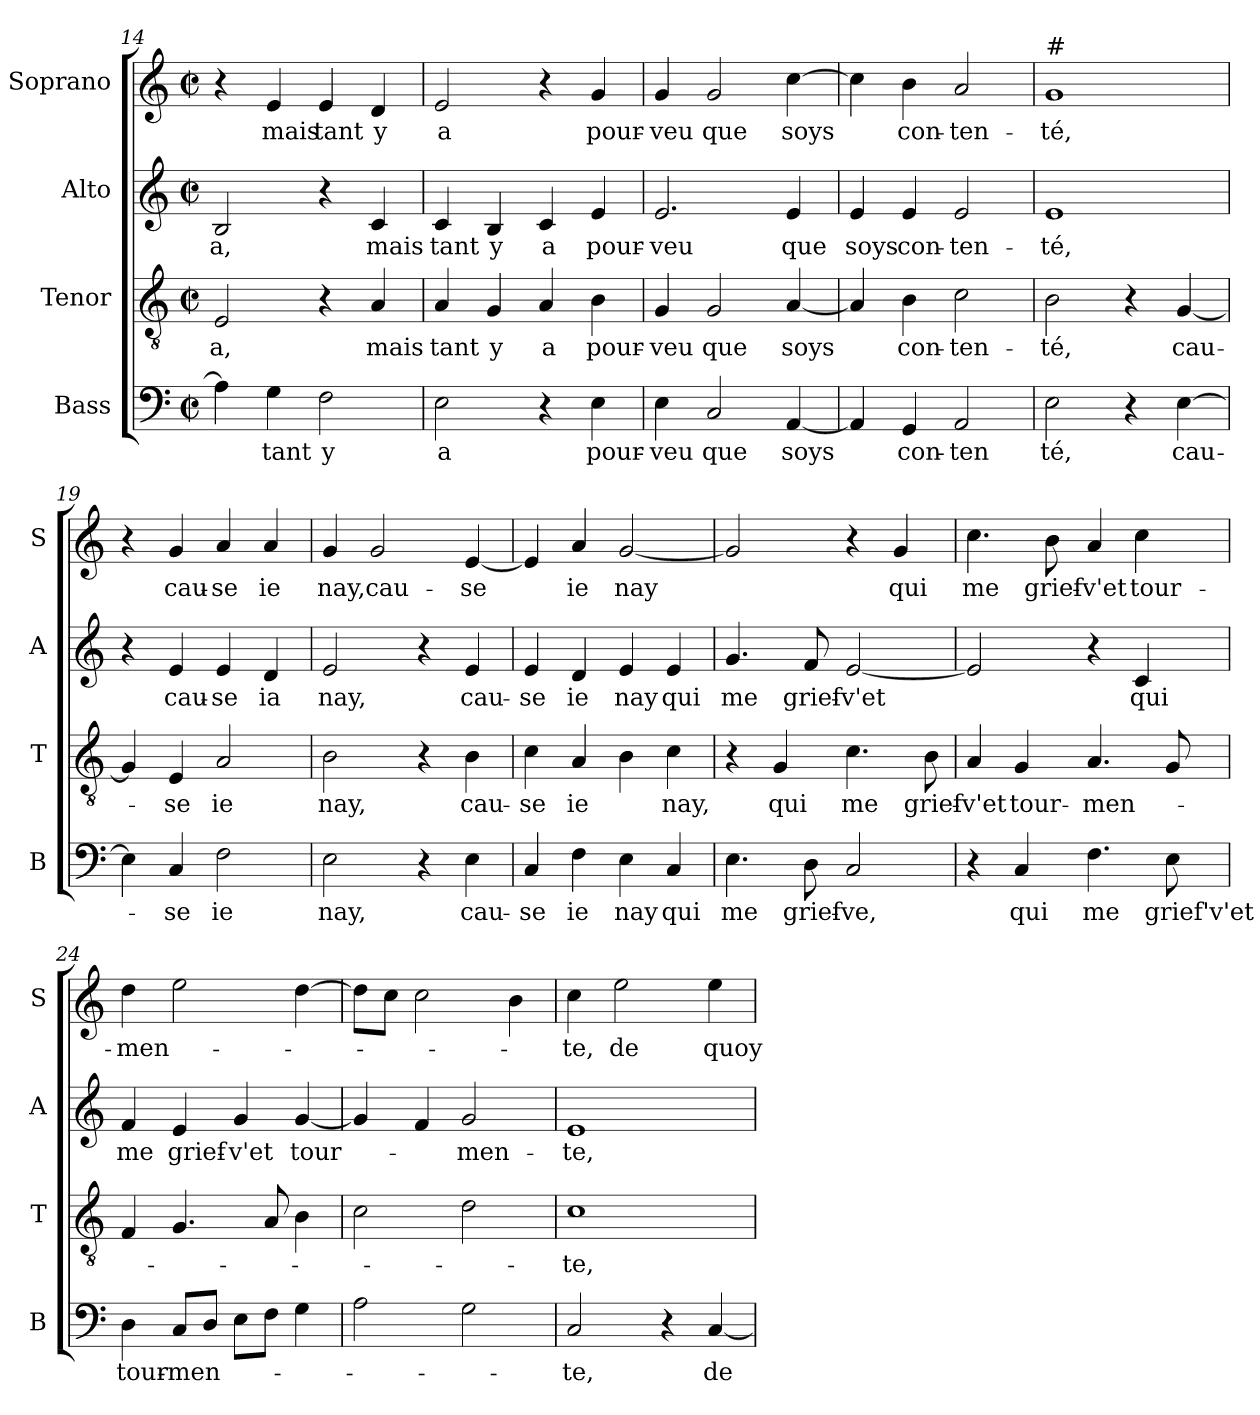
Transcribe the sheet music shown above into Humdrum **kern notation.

**kern	**text	**kern	**text	**kern	**text	**kern	**text
*part4	*part4	*part3	*part3	*part2	*part2	*part1	*part1
*staff4	*staff4	*staff3	*staff3	*staff2	*staff2	*staff1	*staff1
*I"Bass	*	*I"Tenor	*	*I"Alto	*	*I"Soprano	*
*I'B	*	*I'T	*	*I'A	*	*I'S	*
*clefF4	*	*clefGv2	*	*clefG2	*	*clefG2	*
*k[]	*	*k[]	*	*k[]	*	*k[]	*
*C:	*	*C:	*	*C:	*	*C:	*
*M2/2	*	*M2/2	*	*M2/2	*	*M2/2	*
*met(c|)	*	*met(c|)	*	*met(c|)	*	*met(c|)	*
=14	=14	=14	=14	=14	=14	=14	=14
!	!	!	!LO:LY:b	!	!LO:LY:b	!	!
4A\]	.	2E/	a,	2B/	a,	4r	.
!	!LO:LY:b	!	!	!	!	!	!LO:LY:b
4G\	tant	.	.	.	.	4e/	mais
!	!LO:LY:b	!	!	!	!	!	!LO:LY:b
2F\	y	4r	.	4r	.	4e/	tant
!	!	!	!LO:LY:b	!	!LO:LY:b	!	!LO:LY:b
.	.	4A/	mais	4c/	mais	4d/	y
=15	=15	=15	=15	=15	=15	=15	=15
!	!LO:LY:b	!	!LO:LY:b	!	!LO:LY:b	!	!LO:LY:b
2E\	a	4A/	tant	4c/	tant	2e/	a
!	!	!	!LO:LY:b	!	!LO:LY:b	!	!
.	.	4G/	y	4B/	y	.	.
!	!	!	!LO:LY:b	!	!LO:LY:b	!	!
4r	.	4A/	a	4c/	a	4r	.
!	!LO:LY:b	!	!LO:LY:b	!	!LO:LY:b	!	!LO:LY:b
4E\	pour-	4B\	pour-	4e/	pour-	4g/	pour-
!!LO:LB:g=z
=16	=16	=16	=16	=16	=16	=16	=16
!	!LO:LY:b	!	!LO:LY:b	!	!LO:LY:b	!	!LO:LY:b
4E\	-veu	4G/	-veu	2.e/	-veu	4g/	-veu
!	!LO:LY:b	!	!LO:LY:b	!	!	!	!LO:LY:b
2C/	que	2G/	que	.	.	2g/	que
!	!LO:LY:b	!	!LO:LY:b	!	!LO:LY:b	!	!LO:LY:b
[4AA/	soys	[4A/	soys	4e/	que	[4cc\	soys
=17	=17	=17	=17	=17	=17	=17	=17
!	!	!	!	!	!LO:LY:b	!	!
4AA/]	.	4A/]	.	4e/	soys	4cc\]	.
!	!LO:LY:b	!	!LO:LY:b	!	!LO:LY:b	!	!LO:LY:b
4GG/	con-	4B\	con-	4e/	con-	4b\	con-
!	!LO:LY:b	!	!LO:LY:b	!	!LO:LY:b	!	!LO:LY:b
2AA/	-ten	2c\	-ten-	2e/	-ten-	2a/	-ten-
=18	=18	=18	=18	=18	=18	=18	=18
!	!	!	!	!	!	!LO:TX:a:t=#	!
!	!LO:LY:b	!	!LO:LY:b	!	!LO:LY:b	!	!LO:LY:b
2E\	té,	2B\	-té,	1e	-té,	1g	-té,
4r	.	4r	.	.	.	.	.
!	!LO:LY:b	!	!LO:LY:b	!	!	!	!
[4E\	cau-	[4G/	cau-	.	.	.	.
=19	=19	=19	=19	=19	=19	=19	=19
4E\]	.	4G/]	.	4r	.	4r	.
!	!LO:LY:b	!	!LO:LY:b	!	!LO:LY:b	!	!LO:LY:b
4C/	-se	4E/	-se	4e/	cau-	4g/	cau-
!	!LO:LY:b	!	!LO:LY:b	!	!LO:LY:b	!	!LO:LY:b
2F\	ie	2A/	ie	4e/	-se	4a/	-se
!	!	!	!	!	!LO:LY:b	!	!LO:LY:b
.	.	.	.	4d/	ia	4a/	ie
=20	=20	=20	=20	=20	=20	=20	=20
!	!LO:LY:b	!	!LO:LY:b	!	!LO:LY:b	!	!LO:LY:b
2E\	nay,	2B\	nay,	2e/	nay,	4g/	nay,
!	!	!	!	!	!	!	!LO:LY:b
.	.	.	.	.	.	2g/	cau-
4r	.	4r	.	4r	.	.	.
!	!LO:LY:b	!	!LO:LY:b	!	!LO:LY:b	!	!LO:LY:b
4E\	cau-	4B\	cau-	4e/	cau-	[4e/	-se
=21	=21	=21	=21	=21	=21	=21	=21
!	!LO:LY:b	!	!LO:LY:b	!	!LO:LY:b	!	!
4C/	-se	4c\	-se	4e/	-se	4e/]	.
!	!LO:LY:b	!	!LO:LY:b	!	!LO:LY:b	!	!LO:LY:b
4F\	ie	4A/	ie	4d/	ie	4a/	ie
!	!LO:LY:b	!	!	!	!LO:LY:b	!	!LO:LY:b
4E\	nay	4B\	.	4e/	nay	[2g/	nay
!	!LO:LY:b	!	!LO:LY:b	!	!LO:LY:b	!	!
4C/	qui	4c\	nay,	4e/	qui	.	.
!!LO:LB:g=z
=22	=22	=22	=22	=22	=22	=22	=22
!	!LO:LY:b	!	!	!	!LO:LY:b	!	!
4.E\	me	4r	.	4.g/	me	2g/]	.
!	!	!	!LO:LY:b	!	!	!	!
.	.	4G/	qui	.	.	.	.
!	!LO:LY:b	!	!	!	!LO:LY:b	!	!
8D\	grief-	.	.	8f/	grief-	.	.
!	!LO:LY:b	!	!LO:LY:b	!	!LO:LY:b	!	!
2C/	-ve,	4.c\	me	[2e/	-v'et	4r	.
!	!	!	!	!	!	!	!LO:LY:b
.	.	.	.	.	.	4g/	qui
!	!	!	!LO:LY:b	!	!	!	!
.	.	8B\	grief-	.	.	.	.
=23	=23	=23	=23	=23	=23	=23	=23
!	!	!	!LO:LY:b	!	!	!	!LO:LY:b
4r	.	4A/	-v'et	2e/]	.	4.cc\	me
!	!LO:LY:b	!	!LO:LY:b	!	!	!	!
4C/	qui	4G/	tour-	.	.	.	.
!	!	!	!	!	!	!	!LO:LY:b
.	.	.	.	.	.	8b\	grief-
!	!LO:LY:b	!	!LO:LY:b	!	!	!	!LO:LY:b
4.F\	me	4.A/	-men-	4r	.	4a/	-v'et
!	!	!	!	!	!LO:LY:b	!	!LO:LY:b
.	.	.	.	4c/	qui	4cc\	tour-
!	!LO:LY:b	!	!	!	!	!	!
8E\	grief'v'et	8G/	.	.	.	.	.
=24	=24	=24	=24	=24	=24	=24	=24
!	!LO:LY:b	!	!	!	!LO:LY:b	!	!LO:LY:b
4D\	tour-	4F/	.	4f/	me	4dd\	-men-
!	!LO:LY:b	!	!	!	!LO:LY:b	!	!
8C/L	-men-	4.G/	.	4e/	grief-	2ee\	.
8D/J	.	.	.	.	.	.	.
!	!	!	!	!	!LO:LY:b	!	!
8E\L	.	.	.	4g/	-v'et	.	.
8F\J	.	8A/	.	.	.	.	.
!	!	!	!	!	!LO:LY:b	!	!
4G\	.	4B\	.	[4g/	tour-	[4dd\	.
=25	=25	=25	=25	=25	=25	=25	=25
2A\	.	2c\	.	4g/]	.	8dd\L]	.
.	.	.	.	.	.	8cc\J	.
.	.	.	.	4f/	.	2cc\	.
!	!	!	!	!	!LO:LY:b	!	!
2G\	.	2d\	.	2g/	-men-	.	.
.	.	.	.	.	.	4b\	.
=26	=26	=26	=26	=26	=26	=26	=26
!	!LO:LY:b	!	!LO:LY:b	!	!LO:LY:b	!	!LO:LY:b
2C/	-te,	1c	-te,	1e	-te,	4cc\	-te,
!	!	!	!	!	!	!	!LO:LY:b
.	.	.	.	.	.	2ee\	de
4r	.	.	.	.	.	.	.
!	!LO:LY:b	!	!	!	!	!	!LO:LY:b
[4C/	de	.	.	.	.	4ee\	quoy
=	=	=	=	=	=	=	=
*-	*-	*-	*-	*-	*-	*-	*-
